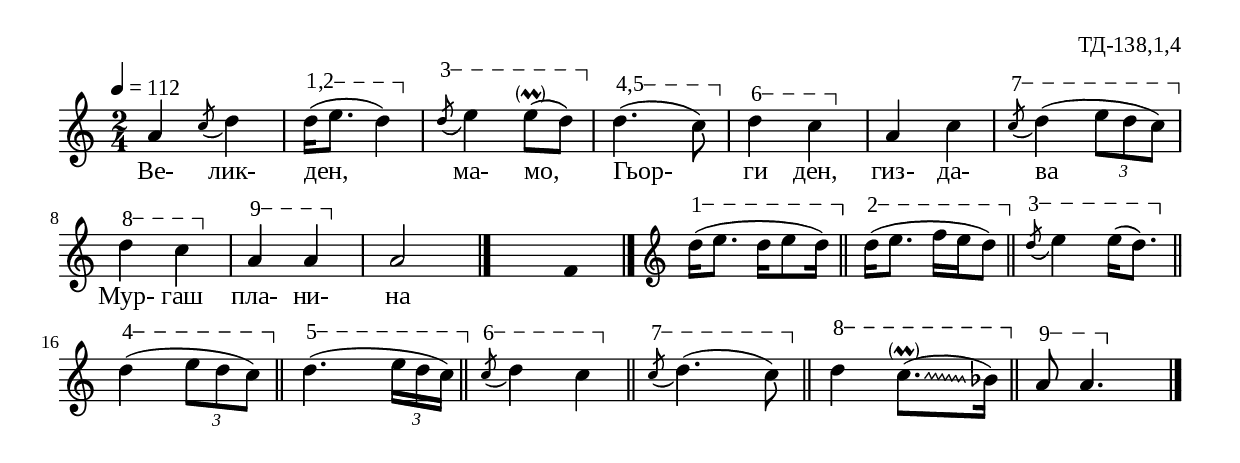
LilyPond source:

%{
TD_138_1_04
%}

\include "td-preamble.ly"

\score {
\relative c'' {
 \tempo 4 = 112
  \time 2/4
a4 \acciaccatura c8 d4 | 
\varAB
d16\startTextSpan([ e8.] d4\stopTextSpan) | 
\varC
\parS
\acciaccatura d8\startTextSpan e4 e8-\parenthesize\prall([ d\stopTextSpan]) | 
\varDE
d4.\startTextSpan( c8\stopTextSpan) | 
\varF
d4\startTextSpan c\stopTextSpan | 
%%\break
a c | 
\varG
\acciaccatura c8\startTextSpan d4( \times 2/3 { e8[ d c\stopTextSpan]) } | 
\break
\varH
d4\startTextSpan c\stopTextSpan | 
\varI
a\startTextSpan a\stopTextSpan | a2
 \bar "|." 
 s4 \fixB f4 \fixC
\bar "|." 
\endm
\varA
d'16\startTextSpan([ e8.] d16[ e8 d16\stopTextSpan)] \bar "||"
\varB
d16\startTextSpan([ e8.] f16[ e d8\stopTextSpan)] \bar "||"
\varC
\acciaccatura d8\startTextSpan e4 e16([ d8.\stopTextSpan]) \bar "||"
\break
\varD
d4\startTextSpan( \times 2/3 { e8[ d c\stopTextSpan)] } \bar "||" 
\varE
d4.\startTextSpan( \times 2/3 { e16[ d c\stopTextSpan)] } \bar "||" 
\varF
\acciaccatura c8\startTextSpan d4 c\stopTextSpan \bar "||" 
\varG
\acciaccatura c8\startTextSpan d4.( c8\stopTextSpan)  \bar "||" 
\varH
\override Glissando #'style = #'zigzag
d4\startTextSpan \noteFi c8.-\parenthesize\prall\glissando[( bes16\stopTextSpan)] \bar "||"
\varI
a8\startTextSpan a4.\stopTextSpan
\bar "|." 
}
\addlyrics { Ве- лик- ден, ма- мо, Гьор- ги ден, гиз- да- ва Мур- гаш пла- ни- на }
%
\layout {
  indent = #0
  line-width = 190\mm
  ragged-right=##f
}
%
\midi { 
	\context {
		\Score
		tempoWholesPerMinute = #(ly:make-moment 112 4)
		}
	}
}
%
\header{
  opus = "ТД-138,1,4"
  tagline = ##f
}


